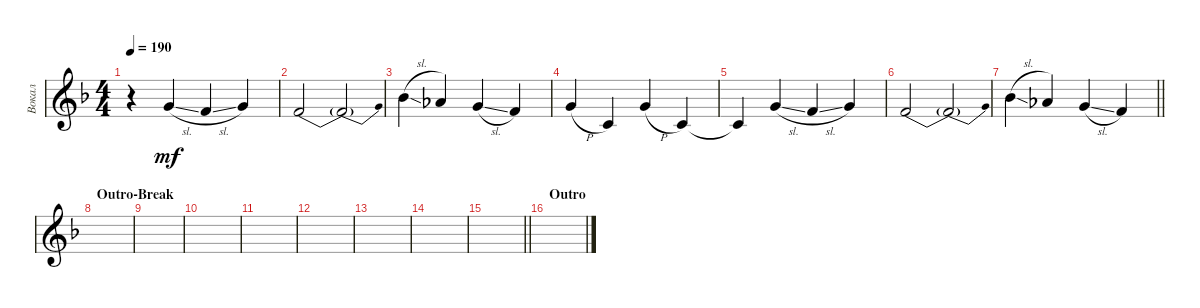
\track ("Вокал" "Вокал") {instrument trumpet}
\staff {score}
\tuning (E4 B3 G3 D3 A2 E2) {hide}
\ts (4 4)
\tempo 190
\clef g2
\ks dminor
r.4{dy f} 8.2{sl}.4{dy mf} 6.2{sl}.4 8.2.4 |
6.2{be (bendrelease 0 0 15 4 45 4 60 0)}.2 6.2{be (bend 0 0 60 4) t}.2 |
6.1{sl}.4 4.1.4 3.1{sl}.4 1.1.4 |
8.2{h}.4 1.2.4 8.2{h}.4 1.2.4 |
1.2{t}.4 8.2{sl}.4 6.2{sl}.4 8.2.4 |
6.2{be (bendrelease 0 0 15 4 45 4 60 0)}.2 6.2{be (bend 0 0 60 4) t}.2 |
\barLineRight lightlight
6.1{sl}.4 4.1.4 3.1{sl}.4 1.1.4 |
\section ("" "Outro-Break")
|
|
|
|
|
|
|
\barLineRight lightlight
|
\section ("" "Outro")
